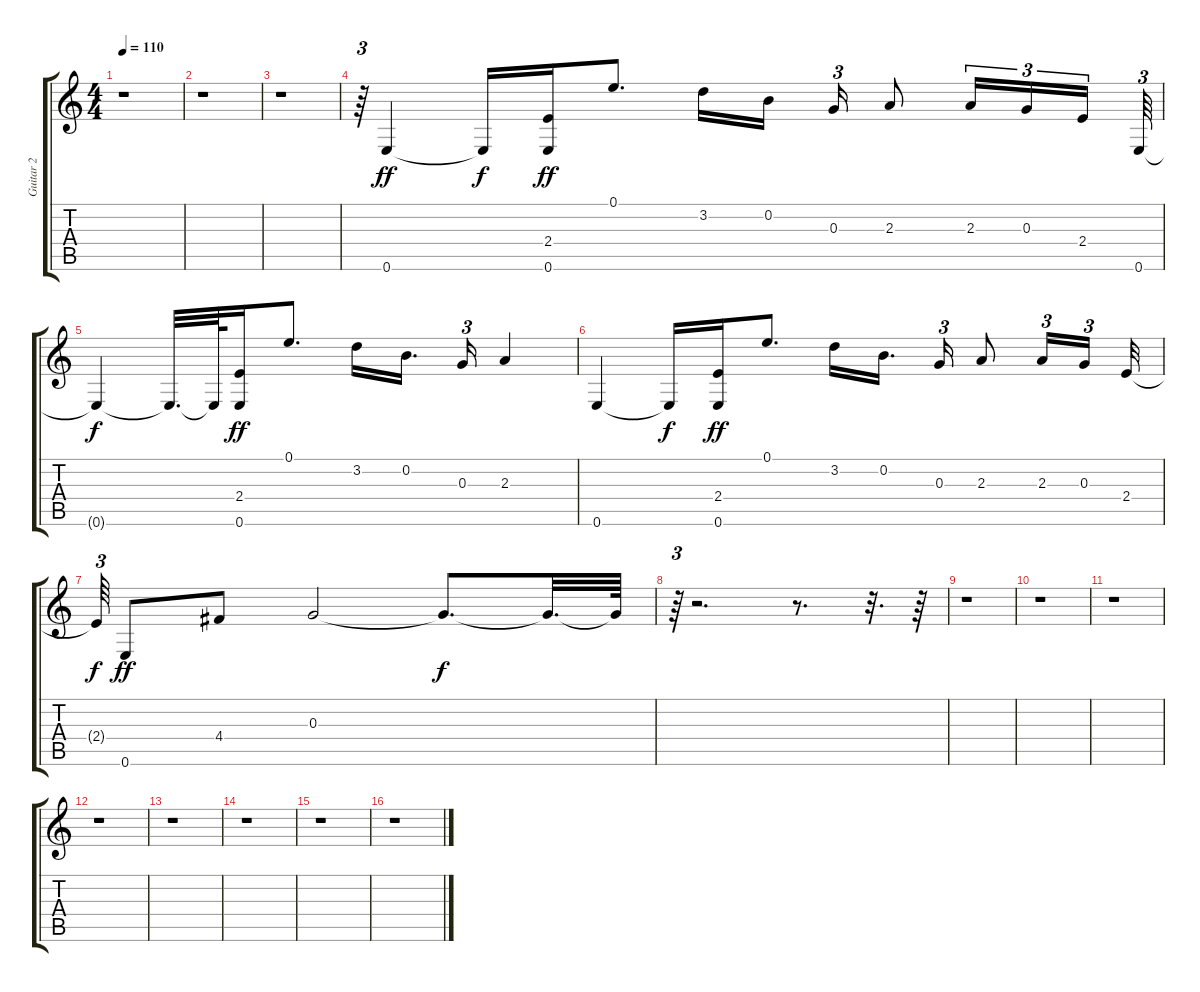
\track ("Guitar 2" "Guitar 2") {instrument electricguitarjazz}
\staff {score tabs}
\tuning (E4 B3 G3 D3 A2 E2) {hide}
\ts (4 4)
\tempo 110
\clef g2
\ks c
r.1{dy f} |
r.1 |
r.1 |
r.64{tu (3 2)} 0.6.4{dy ff} 0.6{t}.16{dy f} (2.4 0.6).16{dy ff} 0.1.8{d} 3.2.16 0.2.16{beam splitsecondary} 0.3.16{tu (3 2)} 2.3.8 2.3.16{tu (3 2)} 0.3.16{tu (3 2)} 2.4.16{tu (3 2) beam splitsecondary} 0.6.64{tu (3 2)} |
0.6{t}.4{dy f} 0.6{t}.32{d} 0.6{t}.64 (2.4 0.6).16{dy ff} 0.1.8{d} 3.2.16 0.2.16{d beam splitsecondary} 0.3.16{tu (3 2)} 2.3.4 |
0.6.4 0.6{t}.16{dy f} (2.4 0.6).16{dy ff} 0.1.8{d} 3.2.16 0.2.16{d beam splitsecondary} 0.3.16{tu (3 2)} 2.3.8 2.3.16{tu (3 2)} 0.3.16{tu (3 2) beam splitsecondary} 2.4.32 |
2.4{t}.64{tu (3 2) dy f} 0.6.8{dy ff} 4.4.8 0.3.2 0.3{t}.8{d dy f} 0.3{t}.32{d} 0.3{t}.64 |
r.64{tu (3 2)} r.2{d} r.8{d} r.32{d} r.64 |
r.1 |
r.1 |
r.1 |
r.1 |
r.1 |
r.1 |
r.1 |
r.1
